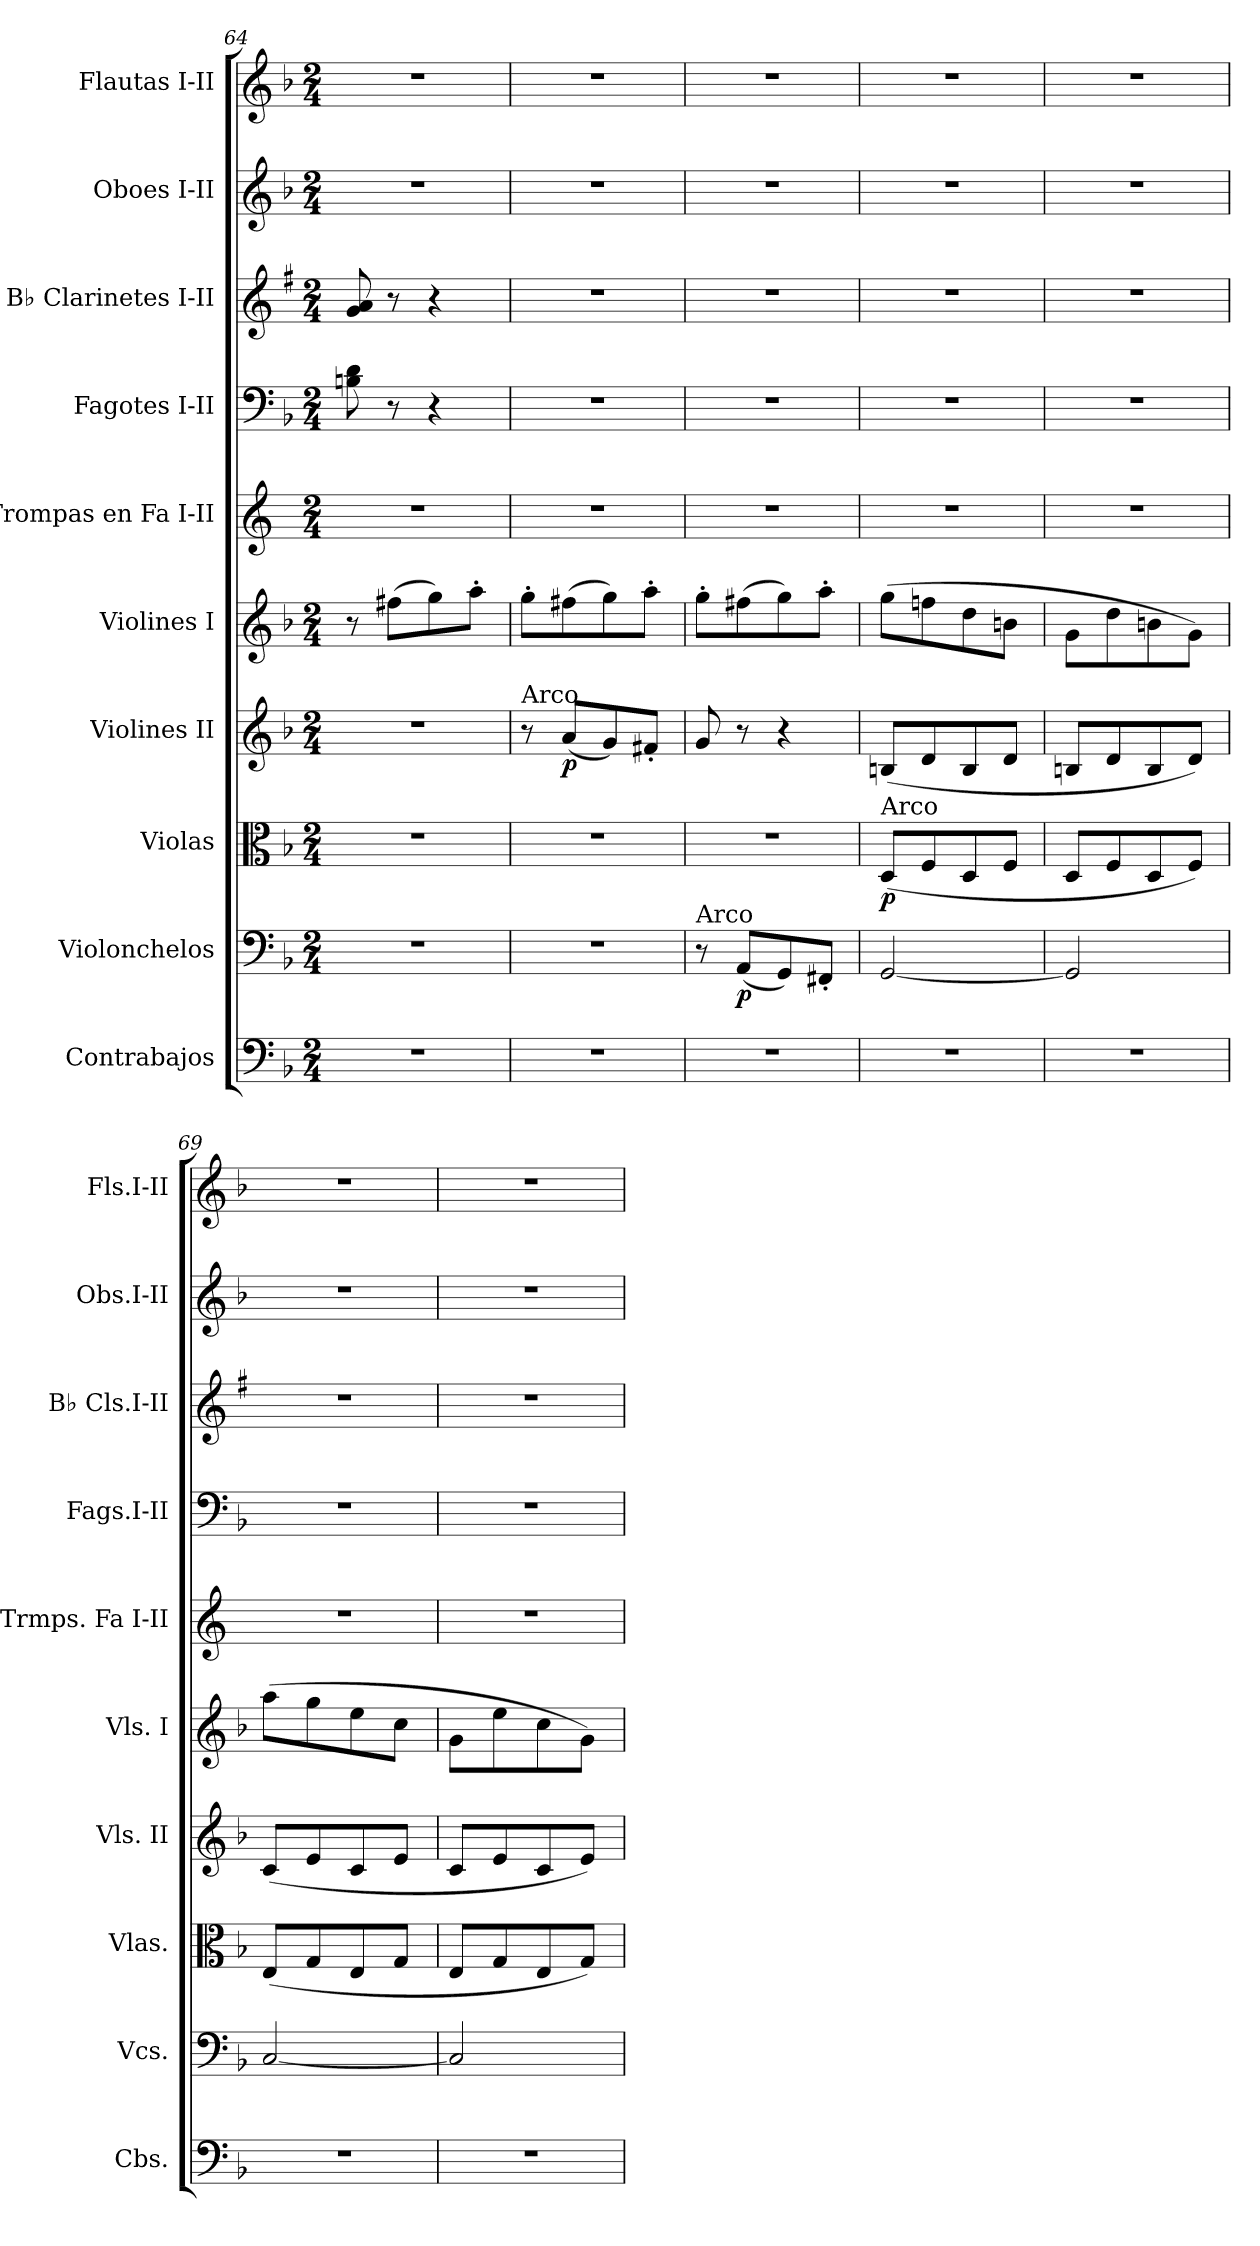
**kern	**kern	**dynam	**kern	**dynam	**kern	**dynam	**kern	**kern	**kern	**kern	**kern	**kern
*part10	*part9	*part9	*part8	*part8	*part7	*part7	*part6	*part5	*part4	*part3	*part2	*part1
*staff10	*staff9	*staff9	*staff8	*staff8	*staff7	*staff7	*staff6	*staff5	*staff4	*staff3	*staff2	*staff1
*I"Contrabajos	*I"Violonchelos	*	*I"Violas	*	*I"Violines II	*	*I"Violines I	*I"Trompas en Fa I-II	*I"Fagotes I-II	*I"B♭ Clarinetes I-II	*I"Oboes I-II	*I"Flautas I-II
*I'Cbs.	*I'Vcs.	*	*I'Vlas.	*	*I'Vls. II	*	*I'Vls. I	*I'Trmps. Fa I-II	*I'Fags.I-II	*I'B♭ Cls.I-II	*I'Obs.I-II	*I'Fls.I-II
*clefF4	*clefF4	*	*clefC3	*	*clefG2	*	*clefG2	*clefG2	*clefF4	*clefG2	*clefG2	*clefG2
*ITrd7c12	*	*	*	*	*	*	*	*ITrd4c7	*	*ITrd1c2	*	*
*k[b-]	*k[b-]	*	*k[b-]	*	*k[b-]	*	*k[b-]	*k[b-]	*k[b-]	*k[b-]	*k[b-]	*k[b-]
*M2/4	*M2/4	*	*M2/4	*	*M2/4	*	*M2/4	*M2/4	*M2/4	*M2/4	*M2/4	*M2/4
=64	=64	=64	=64	=64	=64	=64	=64	=64	=64	=64	=64	=64
2r	2r	.	2r	.	2r	.	8r	2r	8Bn\ 8d\	8f/ 8g/	2r	2r
.	.	.	.	.	.	.	(8ff#X\L	.	8r	8r	.	.
.	.	.	.	.	.	.	8gg\)	.	4r	4r	.	.
.	.	.	.	.	.	.	8aa'\J	.	.	.	.	.
=65	=65	=65	=65	=65	=65	=65	=65	=65	=65	=65	=65	=65
!	!	!	!	!	!LO:TX:a:t=Arco	!	!	!	!	!	!	!
2r	2r	.	2r	.	8r	.	8gg'\L	2r	2r	2r	2r	2r
!	!	!	!	!	!	!LO:DY:b	!	!	!	!	!	!
.	.	.	.	.	(8a/L	p	(8ff#X\	.	.	.	.	.
.	.	.	.	.	8g/)	.	8gg\)	.	.	.	.	.
.	.	.	.	.	8f#X'/J	.	8aa'\J	.	.	.	.	.
=66	=66	=66	=66	=66	=66	=66	=66	=66	=66	=66	=66	=66
!	!LO:TX:a:t=Arco	!	!	!	!	!	!	!	!	!	!	!
2r	8r	.	2r	.	8g/	.	8gg'\L	2r	2r	2r	2r	2r
!	!	!LO:DY:b	!	!	!	!	!	!	!	!	!	!
.	(8AA/L	p	.	.	8r	.	(8ff#X\	.	.	.	.	.
.	8GG/)	.	.	.	4r	.	8gg\)	.	.	.	.	.
.	8FF#X'/J	.	.	.	.	.	8aa'\J	.	.	.	.	.
=67	=67	=67	=67	=67	=67	=67	=67	=67	=67	=67	=67	=67
!	!	!	!LO:TX:a:t=Arco	!	!	!	!	!	!	!	!	!
!	!	!	!	!LO:DY:b	!	!	!	!	!	!	!	!
2r	[2GG/	.	(8D/L	p	(8Bn/L	.	(8gg\L	2r	2r	2r	2r	2r
.	.	.	8F/	.	8d/	.	8ffn\	.	.	.	.	.
.	.	.	8D/	.	8B/	.	8dd\	.	.	.	.	.
.	.	.	8F/J	.	8d/J	.	8bn\J	.	.	.	.	.
!!LO:PB:g=z
=68	=68	=68	=68	=68	=68	=68	=68	=68	=68	=68	=68	=68
2r	2GG/]	.	8D/L	.	8Bn/L	.	8g\L	2r	2r	2r	2r	2r
.	.	.	8F/	.	8d/	.	8dd\	.	.	.	.	.
.	.	.	8D/	.	8B/	.	8bn\	.	.	.	.	.
.	.	.	8F/J)	.	8d/J)	.	8g\J)	.	.	.	.	.
=69	=69	=69	=69	=69	=69	=69	=69	=69	=69	=69	=69	=69
2r	[2C/	.	(8E/L	.	(8c/L	.	(8aa\L	2r	2r	2r	2r	2r
.	.	.	8G/	.	8e/	.	8gg\	.	.	.	.	.
.	.	.	8E/	.	8c/	.	8ee\	.	.	.	.	.
.	.	.	8G/J	.	8e/J	.	8cc\J	.	.	.	.	.
=70	=70	=70	=70	=70	=70	=70	=70	=70	=70	=70	=70	=70
2r	2C/]	.	8E/L	.	8c/L	.	8g\L	2r	2r	2r	2r	2r
.	.	.	8G/	.	8e/	.	8ee\	.	.	.	.	.
.	.	.	8E/	.	8c/	.	8cc\	.	.	.	.	.
.	.	.	8G/J)	.	8e/J)	.	8g\J)	.	.	.	.	.
=	=	=	=	=	=	=	=	=	=	=	=	=
*-	*-	*-	*-	*-	*-	*-	*-	*-	*-	*-	*-	*-
